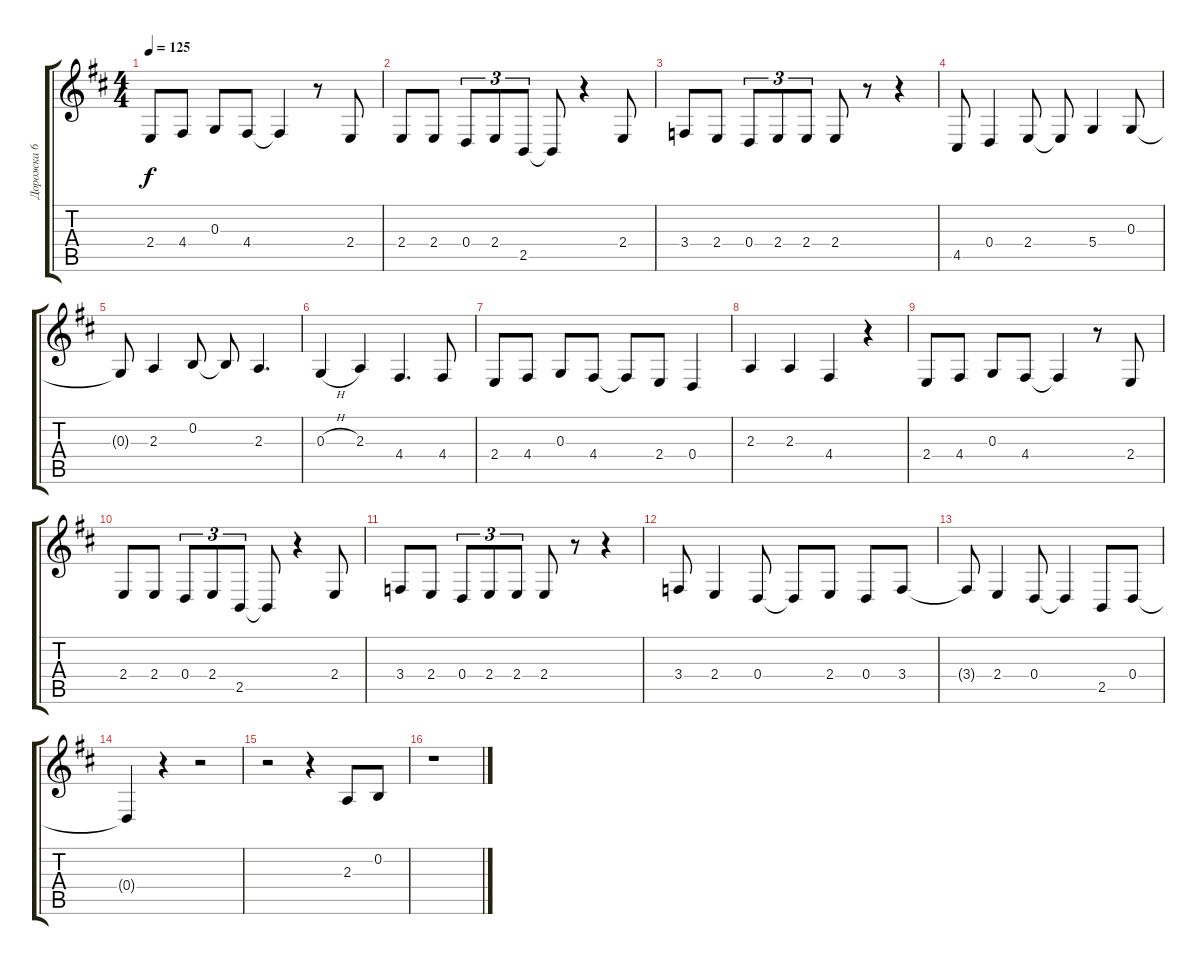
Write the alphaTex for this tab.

\track ("Дорожка 6" "Дорожка 6") {instrument viola}
\staff {score tabs}
\tuning (E4 B3 G3 D3 A2 E2) {hide}
\ts (4 4)
\tempo 125
\clef g2
\ks d
2.4.8{dy f} 4.4.8 0.3.8 4.4.8 4.4{t}.4 r.8 2.4.8 |
2.4.8 2.4.8 0.4.8{tu (3 2)} 2.4.8{tu (3 2)} 2.5.8{tu (3 2)} 2.5{t}.8 r.4 2.4.8 |
3.4.8 2.4.8 0.4.8{tu (3 2)} 2.4.8{tu (3 2)} 2.4.8{tu (3 2)} 2.4.8 r.8 r.4 |
4.5.8 0.4.4 2.4.8 2.4{t}.8 5.4.4 0.3.8 |
0.3{t}.8 2.3.4 0.2.8 0.2{t}.8 2.3.4{d} |
0.3{h}.4 2.3.4 4.4.4{d} 4.4.8 |
2.4.8 4.4.8 0.3.8 4.4.8 4.4{t}.8 2.4.8 0.4.4 |
2.3.4 2.3.4 4.4.4 r.4 |
2.4.8 4.4.8 0.3.8 4.4.8 4.4{t}.4 r.8 2.4.8 |
2.4.8 2.4.8 0.4.8{tu (3 2)} 2.4.8{tu (3 2)} 2.5.8{tu (3 2)} 2.5{t}.8 r.4 2.4.8 |
3.4.8 2.4.8 0.4.8{tu (3 2)} 2.4.8{tu (3 2)} 2.4.8{tu (3 2)} 2.4.8 r.8 r.4 |
3.4.8 2.4.4 0.4.8 0.4{t}.8 2.4.8 0.4.8 3.4.8 |
3.4{t}.8 2.4.4 0.4.8 0.4{t}.4 2.5.8 0.4.8 |
0.4{t}.4 r.4 r.2 |
r.2 r.4 2.3.8 0.2.8 |
r.1
